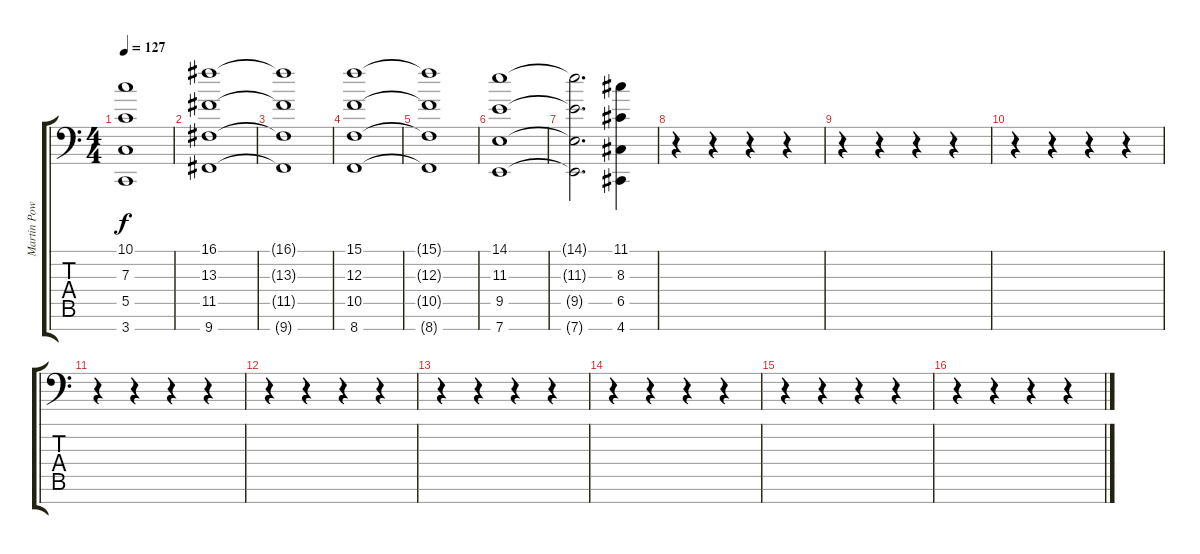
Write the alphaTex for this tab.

\track ("Martin Powell - Choir" "Martin Pow") {instrument choiraahs}
\staff {score tabs}
\tuning (D4 A3 F3 C3 G2 D2 A1) {hide}
\ts (4 4)
\tempo 127
\clef f4
\ks c
(10.1{t} 7.3{t} 5.5{t} 3.7{t}).1{dy f} |
(16.1 13.3 11.5 9.7).1 |
(16.1{t} 13.3{t} 11.5{t} 9.7{t}).1 |
(15.1 12.3 10.5 8.7).1 |
(15.1{t} 12.3{t} 10.5{t} 8.7{t}).1 |
(14.1 11.3 9.5 7.7).1 |
(14.1{t} 11.3{t} 9.5{t} 7.7{t}).2{d} (11.1 8.3 6.5 4.7).4 |
r.4 r.4 r.4 r.4 |
r.4 r.4 r.4 r.4 |
r.4 r.4 r.4 r.4 |
r.4 r.4 r.4 r.4 |
r.4 r.4 r.4 r.4 |
r.4 r.4 r.4 r.4 |
r.4 r.4 r.4 r.4 |
r.4 r.4 r.4 r.4 |
r.4 r.4 r.4 r.4
